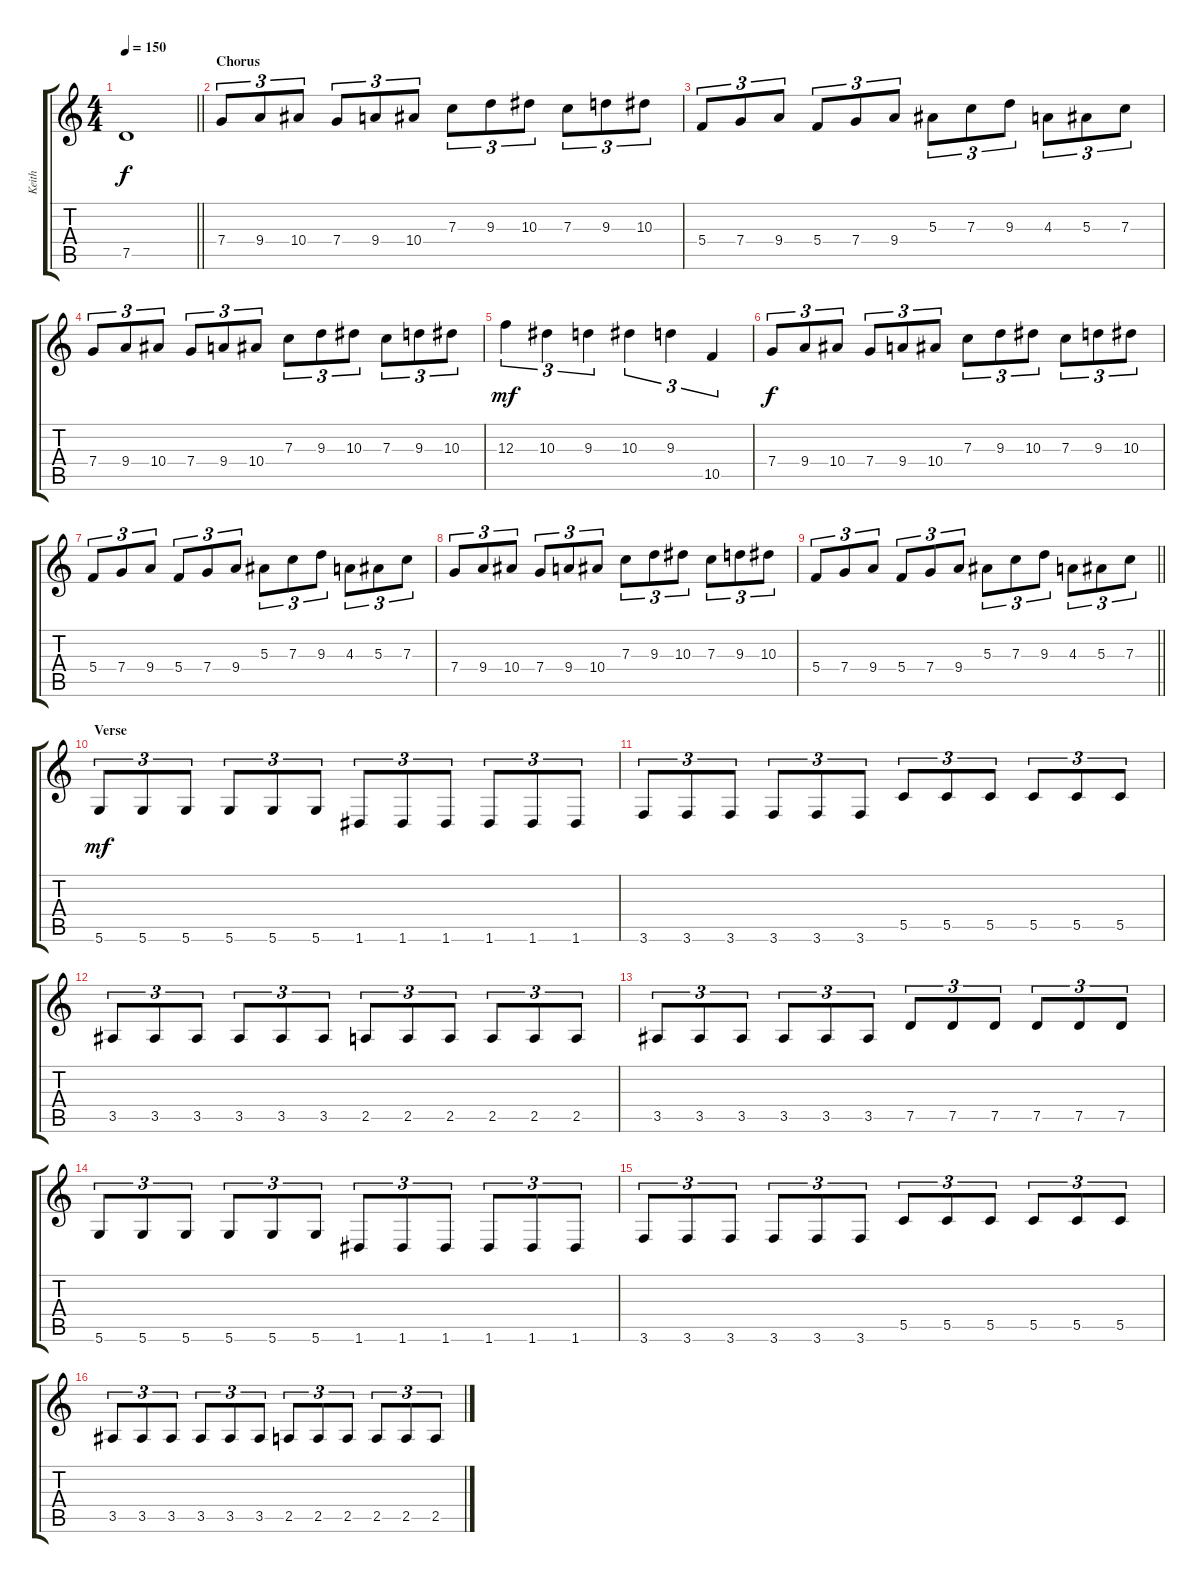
\track ("Keith" "Keith") {instrument electricguitarjazz}
\staff {score tabs}
\tuning (D4 A3 F3 C3 G2 D2) {hide}
\ts (4 4)
\tempo 150
\clef g2
\barLineRight lightlight
\ks c
7.5{t}.1{dy f} |
\section ("" "Chorus")
7.4.8{tu (3 2)} 9.4.8{tu (3 2)} 10.4.8{tu (3 2)} 7.4.8{tu (3 2)} 9.4.8{tu (3 2)} 10.4.8{tu (3 2)} 7.3.8{tu (3 2)} 9.3.8{tu (3 2)} 10.3.8{tu (3 2)} 7.3.8{tu (3 2)} 9.3.8{tu (3 2)} 10.3.8{tu (3 2)} |
5.4.8{tu (3 2)} 7.4.8{tu (3 2)} 9.4.8{tu (3 2)} 5.4.8{tu (3 2)} 7.4.8{tu (3 2)} 9.4.8{tu (3 2)} 5.3.8{tu (3 2)} 7.3.8{tu (3 2)} 9.3.8{tu (3 2)} 4.3.8{tu (3 2)} 5.3.8{tu (3 2)} 7.3.8{tu (3 2)} |
7.4.8{tu (3 2)} 9.4.8{tu (3 2)} 10.4.8{tu (3 2)} 7.4.8{tu (3 2)} 9.4.8{tu (3 2)} 10.4.8{tu (3 2)} 7.3.8{tu (3 2)} 9.3.8{tu (3 2)} 10.3.8{tu (3 2)} 7.3.8{tu (3 2)} 9.3.8{tu (3 2)} 10.3.8{tu (3 2)} |
12.3.4{tu (3 2) dy mf} 10.3.4{tu (3 2)} 9.3.4{tu (3 2)} 10.3.4{tu (3 2)} 9.3.4{tu (3 2)} 10.5.4{tu (3 2)} |
7.4.8{tu (3 2) dy f} 9.4.8{tu (3 2)} 10.4.8{tu (3 2)} 7.4.8{tu (3 2)} 9.4.8{tu (3 2)} 10.4.8{tu (3 2)} 7.3.8{tu (3 2)} 9.3.8{tu (3 2)} 10.3.8{tu (3 2)} 7.3.8{tu (3 2)} 9.3.8{tu (3 2)} 10.3.8{tu (3 2)} |
5.4.8{tu (3 2)} 7.4.8{tu (3 2)} 9.4.8{tu (3 2)} 5.4.8{tu (3 2)} 7.4.8{tu (3 2)} 9.4.8{tu (3 2)} 5.3.8{tu (3 2)} 7.3.8{tu (3 2)} 9.3.8{tu (3 2)} 4.3.8{tu (3 2)} 5.3.8{tu (3 2)} 7.3.8{tu (3 2)} |
7.4.8{tu (3 2)} 9.4.8{tu (3 2)} 10.4.8{tu (3 2)} 7.4.8{tu (3 2)} 9.4.8{tu (3 2)} 10.4.8{tu (3 2)} 7.3.8{tu (3 2)} 9.3.8{tu (3 2)} 10.3.8{tu (3 2)} 7.3.8{tu (3 2)} 9.3.8{tu (3 2)} 10.3.8{tu (3 2)} |
\barLineRight lightlight
5.4.8{tu (3 2)} 7.4.8{tu (3 2)} 9.4.8{tu (3 2)} 5.4.8{tu (3 2)} 7.4.8{tu (3 2)} 9.4.8{tu (3 2)} 5.3.8{tu (3 2)} 7.3.8{tu (3 2)} 9.3.8{tu (3 2)} 4.3.8{tu (3 2)} 5.3.8{tu (3 2)} 7.3.8{tu (3 2)} |
\section ("" "Verse")
5.6.8{tu (3 2) dy mf} 5.6.8{tu (3 2)} 5.6.8{tu (3 2)} 5.6.8{tu (3 2)} 5.6.8{tu (3 2)} 5.6.8{tu (3 2)} 1.6.8{tu (3 2)} 1.6.8{tu (3 2)} 1.6.8{tu (3 2)} 1.6.8{tu (3 2)} 1.6.8{tu (3 2)} 1.6.8{tu (3 2)} |
3.6.8{tu (3 2)} 3.6.8{tu (3 2)} 3.6.8{tu (3 2)} 3.6.8{tu (3 2)} 3.6.8{tu (3 2)} 3.6.8{tu (3 2)} 5.5.8{tu (3 2)} 5.5.8{tu (3 2)} 5.5.8{tu (3 2)} 5.5.8{tu (3 2)} 5.5.8{tu (3 2)} 5.5.8{tu (3 2)} |
3.5.8{tu (3 2)} 3.5.8{tu (3 2)} 3.5.8{tu (3 2)} 3.5.8{tu (3 2)} 3.5.8{tu (3 2)} 3.5.8{tu (3 2)} 2.5.8{tu (3 2)} 2.5.8{tu (3 2)} 2.5.8{tu (3 2)} 2.5.8{tu (3 2)} 2.5.8{tu (3 2)} 2.5.8{tu (3 2)} |
3.5.8{tu (3 2)} 3.5.8{tu (3 2)} 3.5.8{tu (3 2)} 3.5.8{tu (3 2)} 3.5.8{tu (3 2)} 3.5.8{tu (3 2)} 7.5.8{tu (3 2)} 7.5.8{tu (3 2)} 7.5.8{tu (3 2)} 7.5.8{tu (3 2)} 7.5.8{tu (3 2)} 7.5.8{tu (3 2)} |
5.6.8{tu (3 2)} 5.6.8{tu (3 2)} 5.6.8{tu (3 2)} 5.6.8{tu (3 2)} 5.6.8{tu (3 2)} 5.6.8{tu (3 2)} 1.6.8{tu (3 2)} 1.6.8{tu (3 2)} 1.6.8{tu (3 2)} 1.6.8{tu (3 2)} 1.6.8{tu (3 2)} 1.6.8{tu (3 2)} |
3.6.8{tu (3 2)} 3.6.8{tu (3 2)} 3.6.8{tu (3 2)} 3.6.8{tu (3 2)} 3.6.8{tu (3 2)} 3.6.8{tu (3 2)} 5.5.8{tu (3 2)} 5.5.8{tu (3 2)} 5.5.8{tu (3 2)} 5.5.8{tu (3 2)} 5.5.8{tu (3 2)} 5.5.8{tu (3 2)} |
3.5.8{tu (3 2)} 3.5.8{tu (3 2)} 3.5.8{tu (3 2)} 3.5.8{tu (3 2)} 3.5.8{tu (3 2)} 3.5.8{tu (3 2)} 2.5.8{tu (3 2)} 2.5.8{tu (3 2)} 2.5.8{tu (3 2)} 2.5.8{tu (3 2)} 2.5.8{tu (3 2)} 2.5.8{tu (3 2)}
